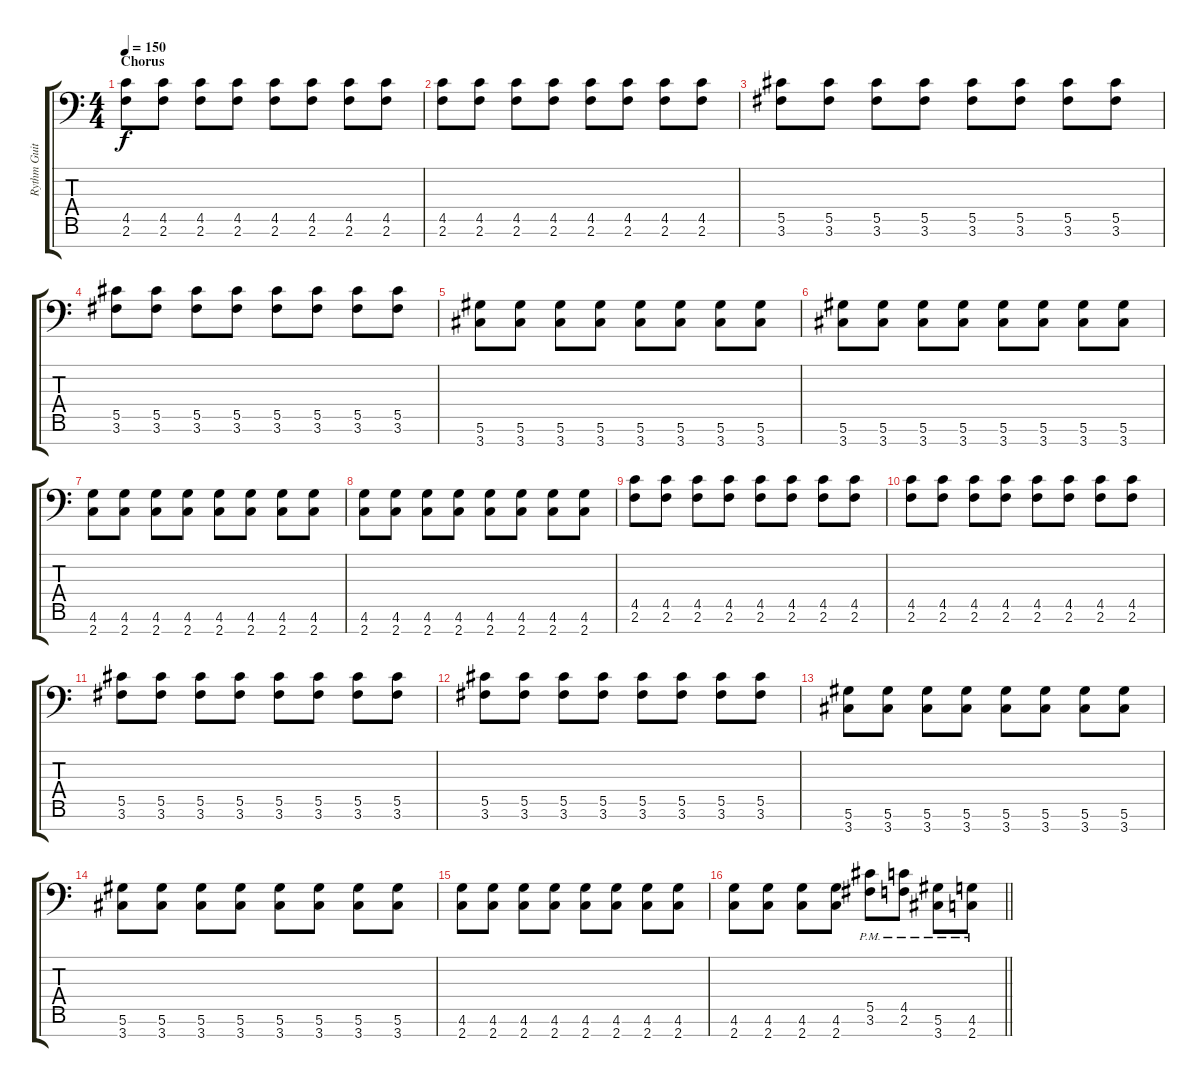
\track ("Rythm Guitar1" "Rythm Guit") {instrument distortionguitar}
\staff {score tabs}
\tuning (Eb4 Bb3 Gb3 Db3 Ab2 Eb2 Bb1) {hide}
\ts (4 4)
\section ("" "Chorus")
\tempo 150
\clef f4
\ks c
(4.5 2.6).8{dy f} (4.5 2.6).8 (4.5 2.6).8 (4.5 2.6).8 (4.5 2.6).8 (4.5 2.6).8 (4.5 2.6).8 (4.5 2.6).8 |
(4.5 2.6).8 (4.5 2.6).8 (4.5 2.6).8 (4.5 2.6).8 (4.5 2.6).8 (4.5 2.6).8 (4.5 2.6).8 (4.5 2.6).8 |
(5.5 3.6).8 (5.5 3.6).8 (5.5 3.6).8 (5.5 3.6).8 (5.5 3.6).8 (5.5 3.6).8 (5.5 3.6).8 (5.5 3.6).8 |
(5.5 3.6).8 (5.5 3.6).8 (5.5 3.6).8 (5.5 3.6).8 (5.5 3.6).8 (5.5 3.6).8 (5.5 3.6).8 (5.5 3.6).8 |
(5.6 3.7).8 (5.6 3.7).8 (5.6 3.7).8 (5.6 3.7).8 (5.6 3.7).8 (5.6 3.7).8 (5.6 3.7).8 (5.6 3.7).8 |
(5.6 3.7).8 (5.6 3.7).8 (5.6 3.7).8 (5.6 3.7).8 (5.6 3.7).8 (5.6 3.7).8 (5.6 3.7).8 (5.6 3.7).8 |
(4.6 2.7).8 (4.6 2.7).8 (4.6 2.7).8 (4.6 2.7).8 (4.6 2.7).8 (4.6 2.7).8 (4.6 2.7).8 (4.6 2.7).8 |
(4.6 2.7).8 (4.6 2.7).8 (4.6 2.7).8 (4.6 2.7).8 (4.6 2.7).8 (4.6 2.7).8 (4.6 2.7).8 (4.6 2.7).8 |
(4.5 2.6).8 (4.5 2.6).8 (4.5 2.6).8 (4.5 2.6).8 (4.5 2.6).8 (4.5 2.6).8 (4.5 2.6).8 (4.5 2.6).8 |
(4.5 2.6).8 (4.5 2.6).8 (4.5 2.6).8 (4.5 2.6).8 (4.5 2.6).8 (4.5 2.6).8 (4.5 2.6).8 (4.5 2.6).8 |
(5.5 3.6).8 (5.5 3.6).8 (5.5 3.6).8 (5.5 3.6).8 (5.5 3.6).8 (5.5 3.6).8 (5.5 3.6).8 (5.5 3.6).8 |
(5.5 3.6).8 (5.5 3.6).8 (5.5 3.6).8 (5.5 3.6).8 (5.5 3.6).8 (5.5 3.6).8 (5.5 3.6).8 (5.5 3.6).8 |
(5.6 3.7).8 (5.6 3.7).8 (5.6 3.7).8 (5.6 3.7).8 (5.6 3.7).8 (5.6 3.7).8 (5.6 3.7).8 (5.6 3.7).8 |
(5.6 3.7).8 (5.6 3.7).8 (5.6 3.7).8 (5.6 3.7).8 (5.6 3.7).8 (5.6 3.7).8 (5.6 3.7).8 (5.6 3.7).8 |
(4.6 2.7).8 (4.6 2.7).8 (4.6 2.7).8 (4.6 2.7).8 (4.6 2.7).8 (4.6 2.7).8 (4.6 2.7).8 (4.6 2.7).8 |
\barLineRight lightlight
(4.6 2.7).8 (4.6 2.7).8 (4.6 2.7).8 (4.6 2.7).8 (5.5{pm} 3.6{pm}).8 (4.5{pm} 2.6{pm}).8 (5.6{pm} 3.7{pm}).8 (4.6{pm} 2.7{pm}).8
